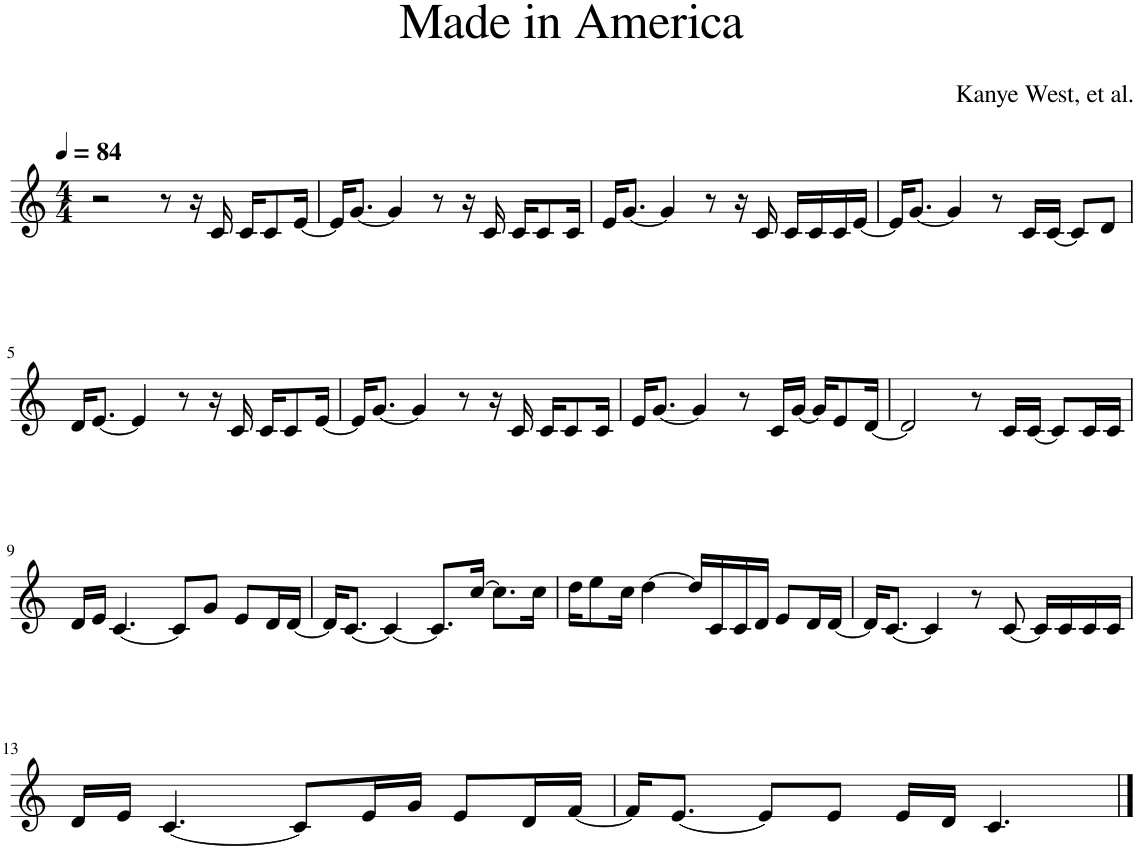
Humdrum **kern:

**kern
*part1
*staff1
*I"Piano
*I'Pno.
*clefG2
*k[]
*M4/4
*MM84
=1
2r
8r
16r
16c/
16c/KL
8c/
[16e/Jk
=2
16e/KL]
[8.g/J
4g/]
8r
16r
16c/
16c/KL
8c/
16c/Jk
=3
16e/KL
[8.g/J
4g/]
8r
16r
16c/
16c/LL
16c/
16c/
[16e/JJ
=4
16e/KL]
[8.g/J
4g/]
8r
16c/LL
[16c/JJ
8c/L]
8d/J
!!LO:LB:g=z
=5
16d/KL
[8.e/J
4e/]
8r
16r
16c/
16c/KL
8c/
[16e/Jk
=6
16e/KL]
[8.g/J
4g/]
8r
16r
16c/
16c/KL
8c/
16c/Jk
=7
16e/KL
[8.g/J
4g/]
8r
16c/LL
[16g/JJ
16g/KL]
8e/
[16d/Jk
=8
2d/]
8r
16c/LL
[16c/JJ
8c/L]
16c/L
16c/JJ
!!LO:LB:g=z
=9
16d/LL
16e/JJ
[4.c/
8c/L]
8g/J
8e/L
16d/L
[16d/JJ
=10
16d/KL]
[8.c/J
4c/_
8.c/L]
[16cc/Jk
8.cc\L]
16cc\Jk
=11
16dd\KL
8ee\
16cc\Jk
[4dd\
16dd/LL]
16c/
16c/
16d/JJ
8e/L
16d/L
[16d/JJ
=12
16d/KL]
[8.c/J
4c/]
8r
[8c/
16c/LL]
16c/
16c/
16c/JJ
!!LO:LB:g=z
=13
16d/LL
16e/JJ
[4.c/
8c/L]
16e/L
16g/JJ
8e/L
16d/L
[16f/JJ
=14
16f/KL]
[8.e/J
8e/L]
8e/J
16e/LL
16d/JJ
4.c/
==
*-
